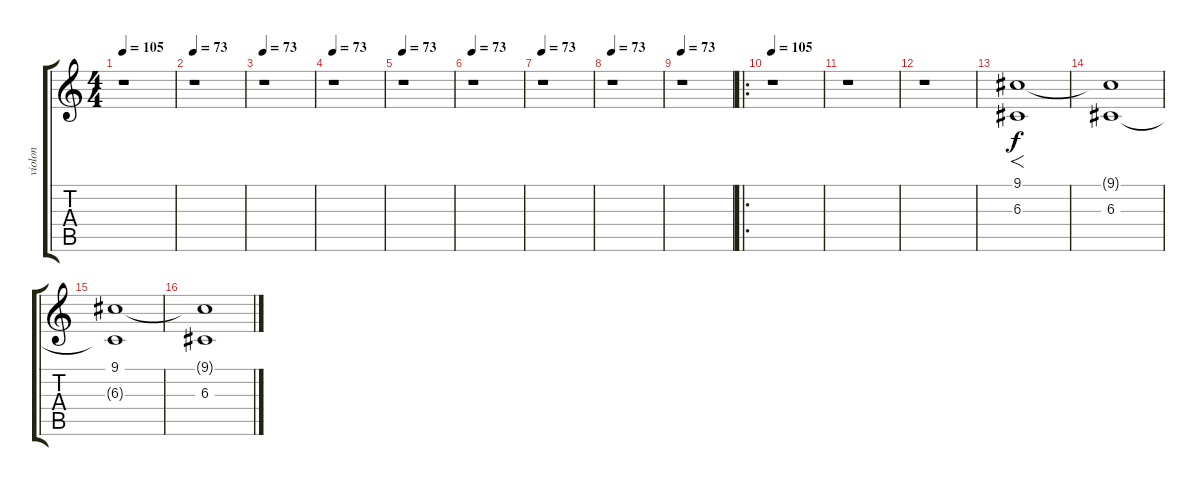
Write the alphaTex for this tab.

\track ("violon" "violon") {instrument viola}
\staff {score tabs}
\tuning (E4 B3 G3 D3 A2 E2) {hide}
\ts (4 4)
\tempo 105
\tempo 73
\tempo 105
\clef g2
\ks c
r.1{dy f instrument viola} |
\tempo 73
r.1 |
\tempo 73
r.1 |
\tempo 73
r.1 |
\tempo 73
r.1 |
\tempo 73
r.1 |
\tempo 73
r.1 |
\tempo 73
r.1 |
\tempo 73
r.1 |
\ro
\tempo 105
r.1 |
r.1 |
r.1 |
(9.1 6.3).1{f} |
(9.1{t} 6.3).1 |
(9.1 6.3{t}).1 |
(9.1{t} 6.3).1
